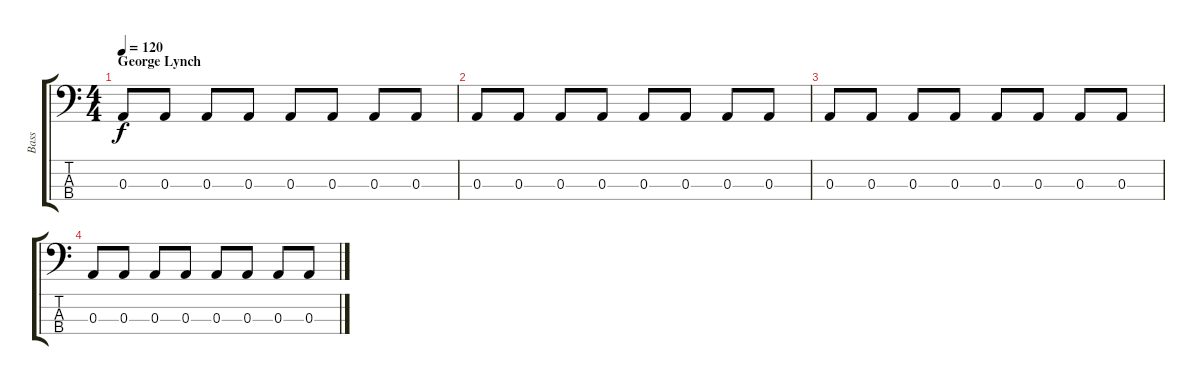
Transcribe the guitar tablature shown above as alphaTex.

\track ("Bass" "Bass") {instrument electricbassfinger}
\staff {score tabs}
\tuning (G2 D2 A1 E1) {hide}
\ts (4 4)
\section ("" "George Lynch")
\tempo 120
\clef f4
\ks c
0.3.8{dy f instrument electricbassfinger} 0.3.8 0.3.8 0.3.8 0.3.8 0.3.8 0.3.8 0.3.8 |
0.3.8 0.3.8 0.3.8 0.3.8 0.3.8 0.3.8 0.3.8 0.3.8 |
0.3.8 0.3.8 0.3.8 0.3.8 0.3.8 0.3.8 0.3.8 0.3.8 |
0.3.8 0.3.8 0.3.8 0.3.8 0.3.8 0.3.8 0.3.8 0.3.8
